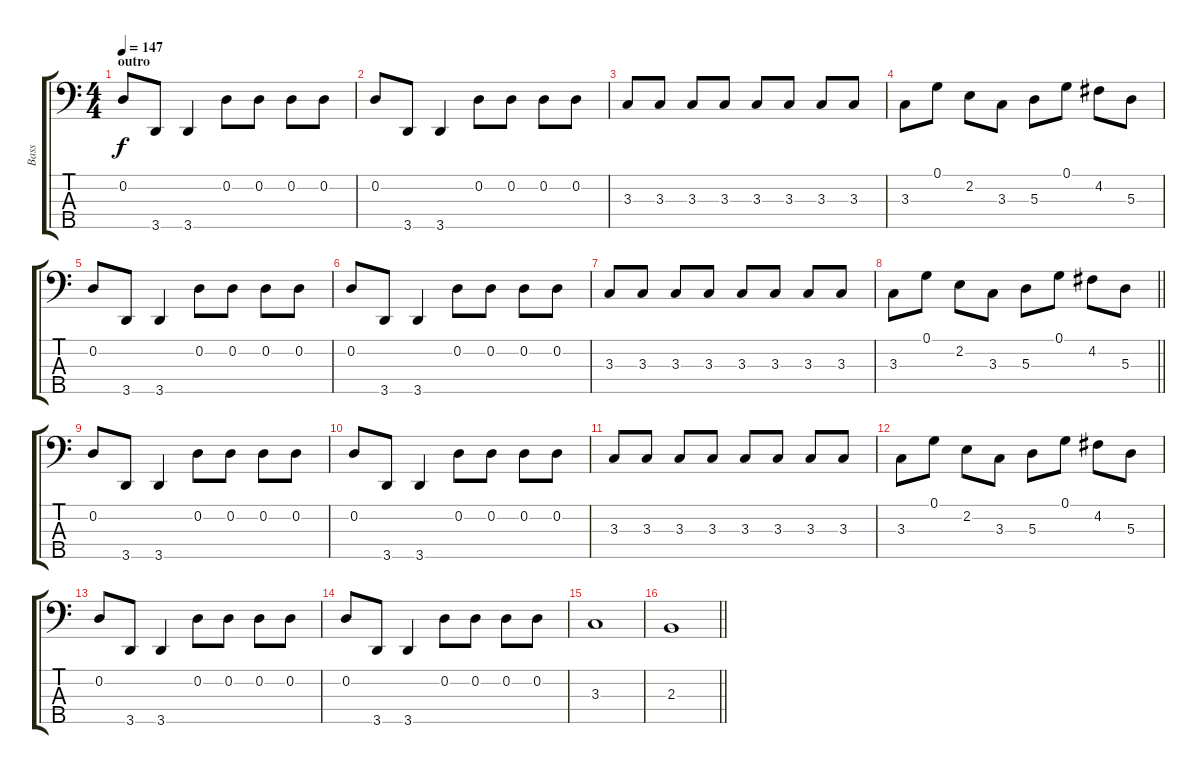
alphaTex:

\track ("Bass" "Bass") {instrument electricbassfinger}
\staff {score tabs}
\tuning (G2 D2 A1 E1 B0) {hide}
\ts (4 4)
\section ("" "outro")
\tempo 147
\clef f4
\ks c
0.2.8{dy f} 3.5.8 3.5.4 0.2.8 0.2.8 0.2.8 0.2.8 |
0.2.8 3.5.8 3.5.4 0.2.8 0.2.8 0.2.8 0.2.8 |
3.3.8 3.3.8 3.3.8 3.3.8 3.3.8 3.3.8 3.3.8 3.3.8 |
3.3.8 0.1.8 2.2.8 3.3.8 5.3.8 0.1.8 4.2.8 5.3.8 |
0.2.8 3.5.8 3.5.4 0.2.8 0.2.8 0.2.8 0.2.8 |
0.2.8 3.5.8 3.5.4 0.2.8 0.2.8 0.2.8 0.2.8 |
3.3.8 3.3.8 3.3.8 3.3.8 3.3.8 3.3.8 3.3.8 3.3.8 |
\barLineRight lightlight
3.3.8 0.1.8 2.2.8 3.3.8 5.3.8 0.1.8 4.2.8 5.3.8 |
0.2.8 3.5.8 3.5.4 0.2.8 0.2.8 0.2.8 0.2.8 |
0.2.8 3.5.8 3.5.4 0.2.8 0.2.8 0.2.8 0.2.8 |
3.3.8 3.3.8 3.3.8 3.3.8 3.3.8 3.3.8 3.3.8 3.3.8 |
3.3.8 0.1.8 2.2.8 3.3.8 5.3.8 0.1.8 4.2.8 5.3.8 |
0.2.8 3.5.8 3.5.4 0.2.8 0.2.8 0.2.8 0.2.8 |
0.2.8 3.5.8 3.5.4 0.2.8 0.2.8 0.2.8 0.2.8 |
3.3.1 |
\barLineRight lightlight
2.3.1
